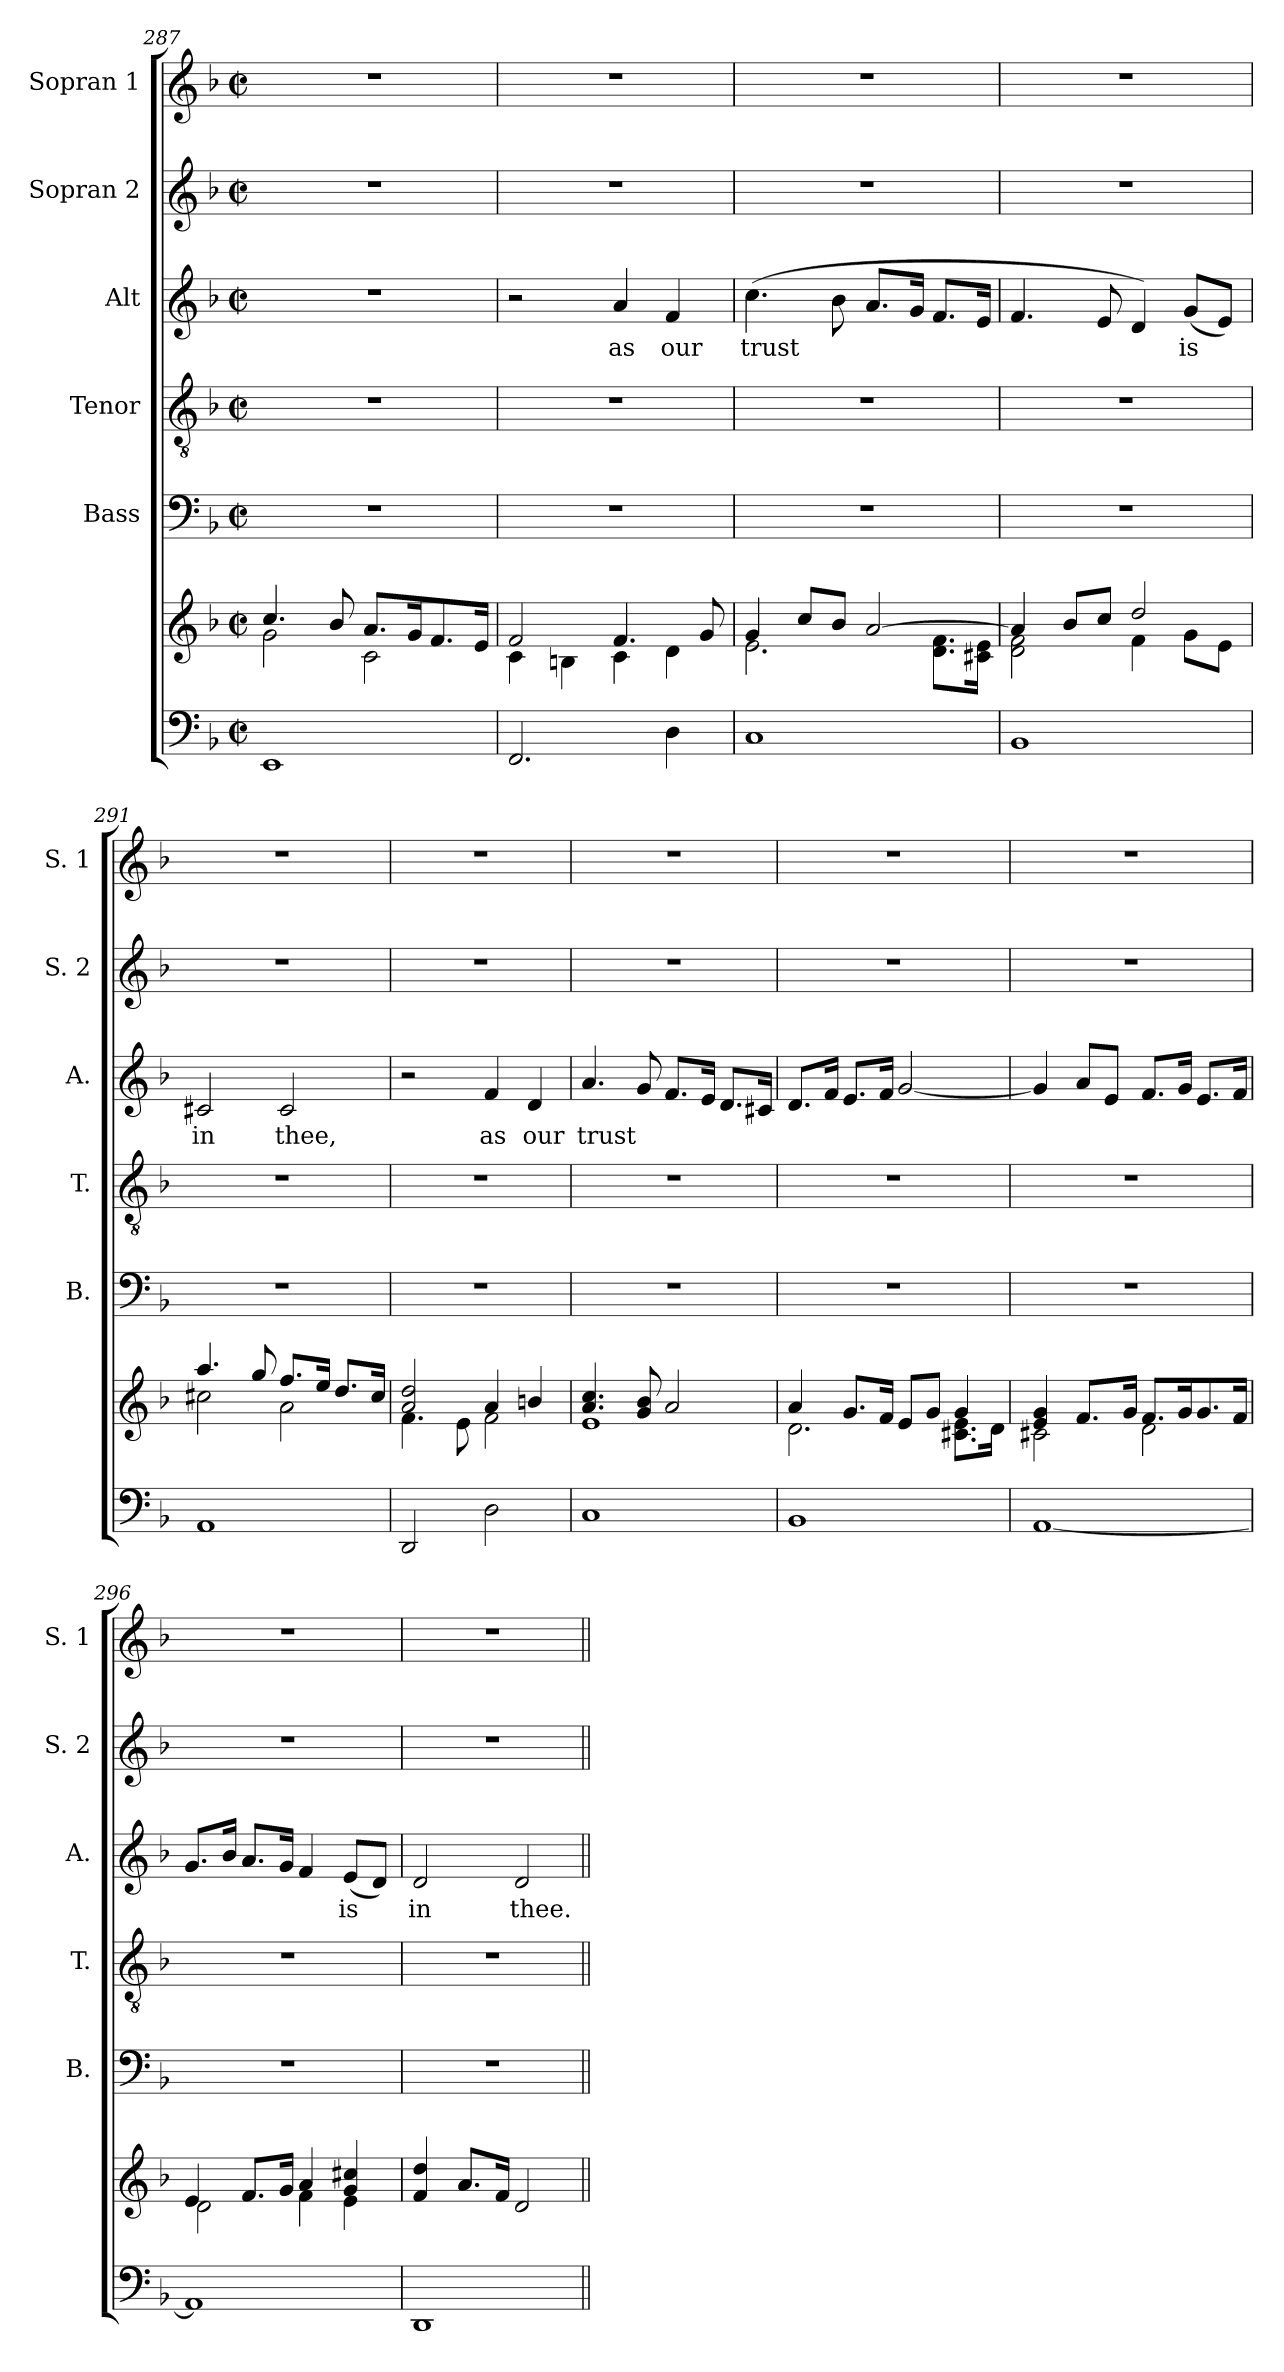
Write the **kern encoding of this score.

**kern	**kern	**kern	**kern	**kern	**text	**kern	**kern
*part6	*part6	*part5	*part4	*part3	*part3	*part2	*part1
*staff7	*staff6	*staff5	*staff4	*staff3	*staff3	*staff2	*staff1
*	*	*I"Bass	*I"Tenor	*I"Alt	*	*I"Sopran 2	*I"Sopran 1
*	*	*I'B.	*I'T.	*I'A.	*	*I'S. 2	*I'S. 1
*clefF4	*clefG2	*clefF4	*clefGv2	*clefG2	*	*clefG2	*clefG2
*k[b-]	*k[b-]	*k[b-]	*k[b-]	*k[b-]	*	*k[b-]	*k[b-]
*F:	*F:	*F:	*F:	*F:	*	*F:	*F:
*M2/2	*M2/2	*M2/2	*M2/2	*M2/2	*	*M2/2	*M2/2
*met(c|)	*met(c|)	*met(c|)	*met(c|)	*met(c|)	*	*met(c|)	*met(c|)
=287	=287	=287	=287	=287	=287	=287	=287
*	*^	*	*	*	*	*	*
1EE	4.cc/	2g\	1r	1r	1r	.	1r	1r
.	8b-/	.	.	.	.	.	.	.
.	8.a/L	2c\	.	.	.	.	.	.
.	16g/k	.	.	.	.	.	.	.
.	8.f/	.	.	.	.	.	.	.
.	16e/Jk	.	.	.	.	.	.	.
=288	=288	=288	=288	=288	=288	=288	=288	=288
2.FF/	2f/	4c\	1r	1r	2r	.	1r	1r
.	.	4Bn\	.	.	.	.	.	.
!	!	!	!	!	!	!LO:LY:b	!	!
.	4.f/	4c\	.	.	4a/	as	.	.
!	!	!	!	!	!	!LO:LY:b	!	!
4D\	.	4d\	.	.	4f/	our	.	.
.	8g/	.	.	.	.	.	.	.
!!LO:LB:g=z
=289	=289	=289	=289	=289	=289	=289	=289	=289
!	!	!	!	!	!	!LO:LY:b	!	!
1C	4g/	2.e\	1r	1r	(>4.cc\	trust	1r	1r
.	8cc/L	.	.	.	.	.	.	.
.	8b-/J	.	.	.	8b-\	.	.	.
.	[>2a/	.	.	.	8.a/L	.	.	.
.	.	.	.	.	16g/Jk	.	.	.
.	.	8.d\ 8.f\L	.	.	8.f/L	.	.	.
.	.	16c#X\ 16e\Jk	.	.	16e/Jk	.	.	.
=290	=290	=290	=290	=290	=290	=290	=290	=290
1BB-	4a/]	2d\ 2f\	1r	1r	4.f/	.	1r	1r
.	8b-/L	.	.	.	.	.	.	.
.	8cc/J	.	.	.	8e/	.	.	.
.	2dd/	4f\	.	.	4d/)	.	.	.
!	!	!	!	!	!	!LO:LY:b	!	!
.	.	8g\L	.	.	(<8g/L	is	.	.
.	.	8e\J	.	.	8e/J)	.	.	.
=291	=291	=291	=291	=291	=291	=291	=291	=291
!	!	!	!	!	!	!LO:LY:b	!	!
1AA	4.aa/	2cc#X\	1r	1r	2c#X/	in	1r	1r
.	8gg/	.	.	.	.	.	.	.
!	!	!	!	!	!	!LO:LY:b	!	!
.	8.ff/L	2a\	.	.	2c#/	thee,	.	.
.	16ee/Jk	.	.	.	.	.	.	.
.	8.dd/L	.	.	.	.	.	.	.
.	16cc#/Jk	.	.	.	.	.	.	.
=292	=292	=292	=292	=292	=292	=292	=292	=292
2DD/	2a/ 2dd/	4.f\	1r	1r	2r	.	1r	1r
.	.	8e\	.	.	.	.	.	.
!	!	!	!	!	!	!LO:LY:b	!	!
2D\	4a/	2f\	.	.	4f/	as	.	.
!	!	!	!	!	!	!LO:LY:b	!	!
.	4bn/	.	.	.	4d/	our	.	.
=293	=293	=293	=293	=293	=293	=293	=293	=293
!	!	!	!	!	!	!LO:LY:b	!	!
1C	4.a/ 4.cc/	1e	1r	1r	4.a/	trust	1r	1r
.	8g/ 8b-/	.	.	.	8g/	.	.	.
.	2a/	.	.	.	8.f/L	.	.	.
.	.	.	.	.	16e/Jk	.	.	.
.	.	.	.	.	8.d/L	.	.	.
.	.	.	.	.	16c#X/Jk	.	.	.
=294	=294	=294	=294	=294	=294	=294	=294	=294
1BB-	4a/	2.d\	1r	1r	8.d/L	.	1r	1r
.	.	.	.	.	16f/Jk	.	.	.
.	8.g/L	.	.	.	8.e/L	.	.	.
.	16f/Jk	.	.	.	16f/Jk	.	.	.
.	8e/L	.	.	.	[2g/	.	.	.
.	8g/J	.	.	.	.	.	.	.
.	4g/	8.c#X\ 8.e\L	.	.	.	.	.	.
.	.	16d\Jk	.	.	.	.	.	.
!!LO:PB:g=z
=295	=295	=295	=295	=295	=295	=295	=295	=295
[1AA	4e/ 4g/	2c#X\	1r	1r	4g/]	.	1r	1r
.	8.f/L	.	.	.	8a/L	.	.	.
.	.	.	.	.	8e/J	.	.	.
.	16g/Jk	.	.	.	.	.	.	.
.	8.f/L	2d\	.	.	8.f/L	.	.	.
.	16g/k	.	.	.	16g/Jk	.	.	.
.	8.g/	.	.	.	8.e/L	.	.	.
.	16f/Jk	.	.	.	16f/Jk	.	.	.
=296	=296	=296	=296	=296	=296	=296	=296	=296
1AA]	4e/	2d\	1r	1r	8.g/L	.	1r	1r
.	.	.	.	.	16b-/Jk	.	.	.
.	8.f/L	.	.	.	8.a/L	.	.	.
.	16g/Jk	.	.	.	16g/Jk	.	.	.
.	4a/	4f\	.	.	4f/	.	.	.
!	!	!	!	!	!	!LO:LY:b	!	!
.	4g/ 4cc#X/	4e\	.	.	(<8e/L	is	.	.
.	.	.	.	.	8d/J)	.	.	.
*	*v	*v	*	*	*	*	*	*
=297	=297	=297	=297	=297	=297	=297	=297
!	!	!	!	!	!LO:LY:b	!	!
1DD	4f/ 4dd/	1r	1r	2d/	in	1r	1r
.	8.a/L	.	.	.	.	.	.
.	16f/Jk	.	.	.	.	.	.
!	!	!	!	!	!LO:LY:b	!	!
.	2d/	.	.	2d/	thee.	.	.
=||	=||	=||	=||	=||	=||	=||	=||
*-	*-	*-	*-	*-	*-	*-	*-
